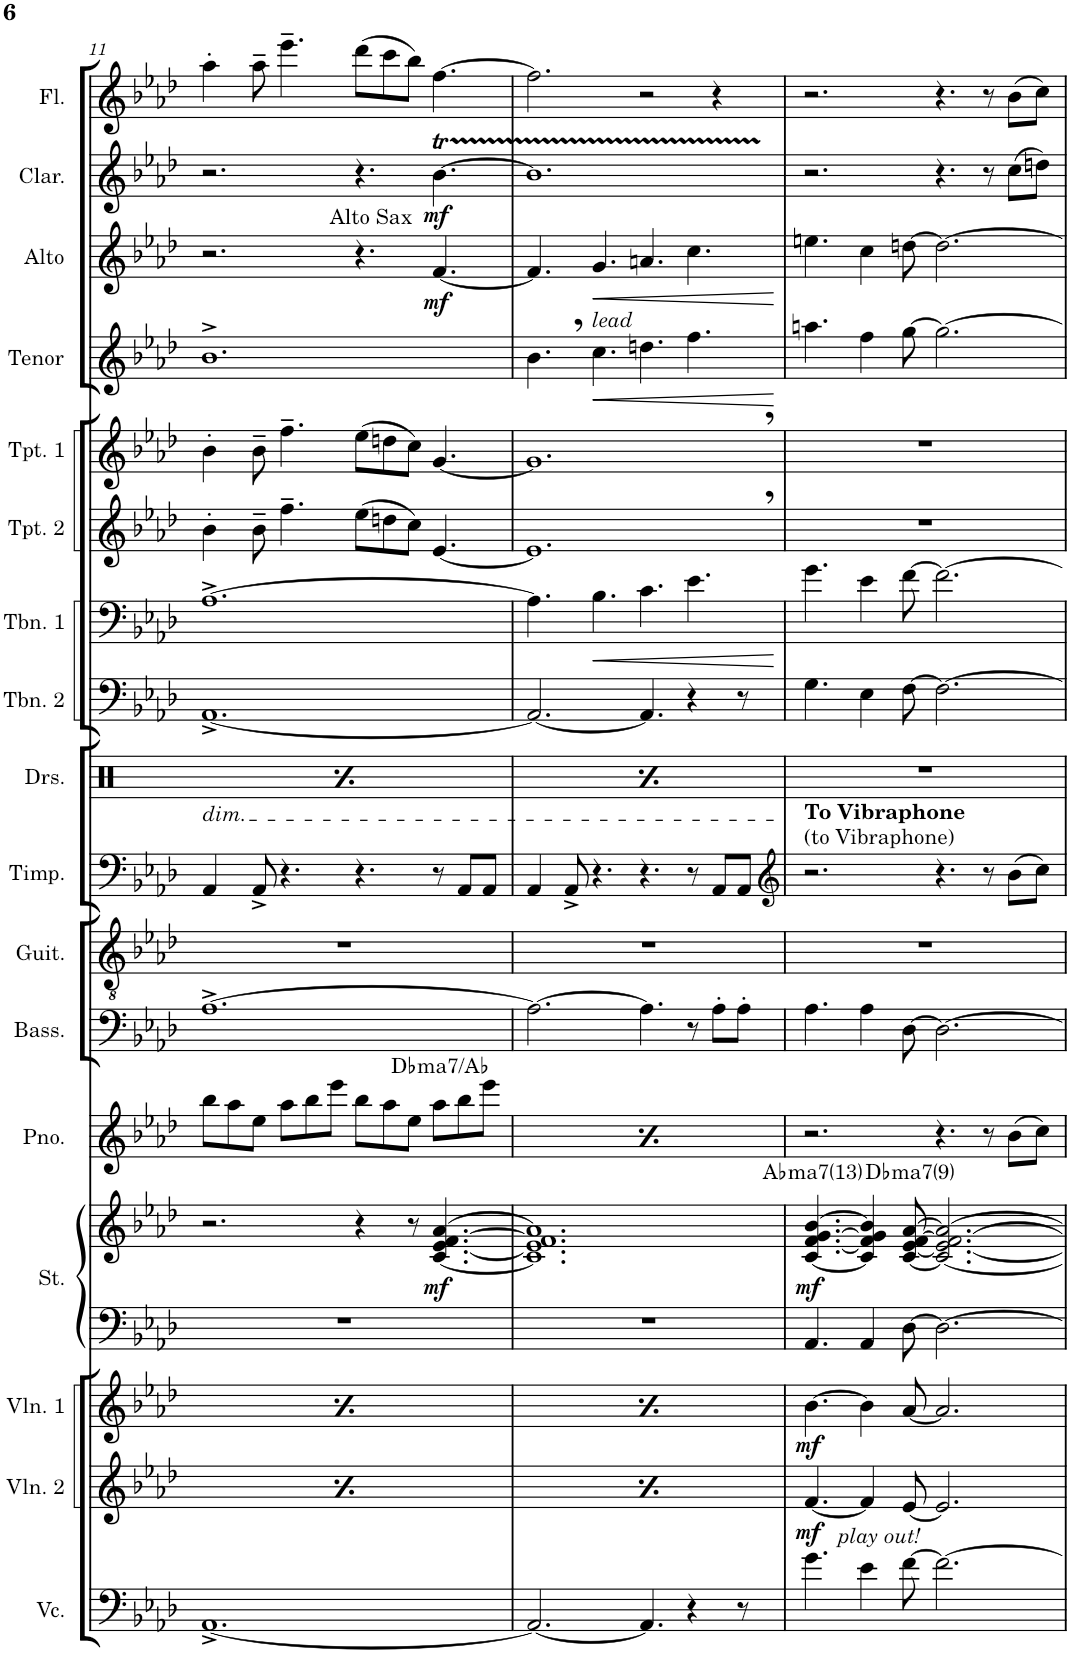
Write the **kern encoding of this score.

**kern	**kern	**dynam	**kern	**dynam	**kern	**kern	**dynam	**harte	**kern	**harte	**kern	**kern	**kern	**kern	**kern	**kern	**dynam	**kern	**kern	**kern	**dynam	**kern	**dynam	**kern	**dynam	**kern
*part17	*part16	*part16	*part15	*part15	*part14	*part14	*part14	*part14	*part13	*part13	*part12	*part11	*part10	*part9	*part8	*part7	*part7	*part6	*part5	*part4	*part4	*part3	*part3	*part2	*part2	*part1
*staff18	*staff17	*staff17	*staff16	*staff16	*staff15	*staff14	*staff14/15	*	*staff13	*	*staff12	*staff11	*staff10	*staff9	*staff8	*staff7	*staff7	*staff6	*staff5	*staff4	*staff4	*staff3	*staff3	*staff2	*staff2	*staff1
*I"Violoncello	*I"Violin 2	*	*I"Violin 1	*	*I"Piano 2	*	*	*	*I"Piano 1	*	*I"Acoustic Bass	*I"Guitar	*I"Percussion	*I"Drumset	*I"Trombone 2	*I"Trombone 1	*	*I"Trumpet 2	*I"Trumpet 1	*I"REED 4 (Tenor Sax)	*	*I"REED 3 (Alto Sax, Flute)	*	*I"REED 2 (Clarinet)	*	*I"REED 1 (Flute, Bari Sax)
*I'Vc.	*I'Vln. 2	*	*I'Vln. 1	*	*I'Pno. 2	*	*	*	*I'Pno. 1	*	*I'Bass.	*I'Guit.	*I'Perc.	*I'Drs.	*I'Tbn. 2	*I'Tbn. 1	*	*I'Tpt. 2	*I'Tpt. 1	*I'Tenor	*	*I'Alto	*	*I'Clar.	*	*I'Fl.
!!LO:PB:g=z
*clefF4	*clefG2	*	*clefG2	*	*clefF4	*clefG2	*	*	*clefG2	*	*clefF4	*clefGv2	*clefF4	*clefX	*clefF4	*clefF4	*	*clefG2	*clefG2	*clefG2	*	*clefG2	*	*clefG2	*	*clefG2
*	*	*	*	*	*	*	*	*	*	*	*Trd7c12	*	*	*	*	*	*	*Trd1c2	*Trd1c2	*Trd8c14	*	*Trd5c9	*	*Trd1c2	*	*
*k[b-e-a-d-]	*k[b-e-a-d-]	*	*k[b-e-a-d-]	*	*k[b-e-a-d-]	*k[b-e-a-d-]	*	*	*k[b-e-a-d-]	*	*k[b-e-a-d-]	*k[b-e-a-d-]	*k[b-e-a-d-]	*k[]	*k[b-e-a-d-]	*k[b-e-a-d-]	*	*k[b-e-a-d-]	*k[b-e-a-d-]	*k[b-e-a-d-]	*	*k[b-e-a-d-]	*	*k[b-e-a-d-]	*	*k[b-e-a-d-]
*M12/8	*M12/8	*	*M12/8	*	*M12/8	*M12/8	*	*	*M12/8	*	*M12/8	*M12/8	*M12/8	*M12/8	*M12/8	*M12/8	*	*M12/8	*M12/8	*M12/8	*	*M12/8	*	*M12/8	*	*M12/8
=11	=11	=11	=11	=11	=11	=11	=11	=11	=11	=11	=11	=11	=11	=11	=11	=11	=11	=11	=11	=11	=11	=11	=11	=11	=11	=11
!	!	!	!	!	!	!	!	!	!	!	!	!	!	!LO:TX:a:t=Triangle	!	!	!	!	!	!	!	!	!	!	!	!
!	!	!	!LO:TX:a:t=arco	!	!	!	!	!	!	!	!	!	!	!	!	!	!	!	!	!	!	!	!	!	!	!
!	!LO:TX:a:t=arco	!	!	!	!	!	!	!	!	!	!	!	!	!	!	!	!	!	!	!	!	!	!	!	!	!
!	!	!	!	!	!	!	!	!	!	!	!	!	!	!LO:N:head=diamond	!	!	!	!	!	!	!	!	!	!	!	!
[1.AA-^	(8bb-\L	.	(8bb-\L	.	1.r	2.r	.	.	8bb-\L	.	[1.A-^	1.r	4RAA/	8Ree^/L	[1.AA-^	[1.A-^	.	4b-'\	4b-'\	1.b-^	.	2.r	.	2.r	.	4aa-'\
!	!	!	!	!	!	!	!	!	!	!	!	!	!	!LO:N:head=diamond	!	!	!	!	!	!	!	!	!	!	!	!
.	8aa-\	.	8aa-\	.	.	.	.	.	8aa-\	.	.	.	.	8Ree/	.	.	.	.	.	.	.	.	.	.	.	.
!	!	!	!	!	!	!	!	!	!	!	!	!	!	!LO:N:head=diamond	!	!	!	!	!	!	!	!	!	!	!	!
.	8ee-\J)	.	8ee-\J)	.	.	.	.	.	8ee-\J	.	.	.	8RAA^/	8Ree/J	.	.	.	8b-~\	8b-~\	.	.	.	.	.	.	8aa-~\
!	!	!	!	!	!	!	!	!	!	!	!	!	!	!LO:N:head=diamond	!	!	!	!	!	!	!	!	!	!	!	!
.	(8aa-\L	.	(8aa-\L	.	.	.	.	.	8aa-\L	.	.	.	4.r	8Ree^/L	.	.	.	4.ff~\	4.ff~\	.	.	.	.	.	.	4.eee-~\
!	!	!	!	!	!	!	!	!	!	!	!	!	!	!LO:N:head=diamond	!	!	!	!	!	!	!	!	!	!	!	!
.	8bb-\	.	8bb-\	.	.	.	.	.	8bb-\	.	.	.	.	8Ree/	.	.	.	.	.	.	.	.	.	.	.	.
!	!	!	!	!	!	!	!	!	!	!	!	!	!	!LO:N:head=diamond	!	!	!	!	!	!	!	!	!	!	!	!
.	8eee-\J)	.	8eee-\J)	.	.	.	.	.	8eee-\J	.	.	.	.	8Ree/J	.	.	.	.	.	.	.	.	.	.	.	.
!	!	!	!	!	!	!	!	!	!	!	!	!	!	!	!	!	!	!	!	!	!	!LO:TX:a:t=Alto Sax	!	!	!	!
!	!	!	!	!	!	!	!	!	!	!	!	!	!	!LO:N:head=diamond	!	!	!	!	!	!	!	!	!	!	!	!
.	(8bb-\L	.	(8bb-\L	.	.	4r	.	.	8bb-\L	.	.	.	4.r	8Ree^/L	.	.	.	(8ee-\L	(8ee-\L	.	.	4.r	.	4.r	.	(8ddd-\L
!	!	!	!	!	!	!	!	!	!	!	!	!	!	!LO:N:head=diamond	!	!	!	!	!	!	!	!	!	!	!	!
.	8aa-\	.	8aa-\	.	.	.	.	.	8aa-\	.	.	.	.	8Ree/	.	.	.	8ddn\	8ddn\	.	.	.	.	.	.	8ccc\
!	!	!	!	!	!	!	!	!	!	!	!	!	!	!LO:N:head=diamond	!	!	!	!	!	!	!	!	!	!	!	!
.	8ee-\J)	.	8ee-\J)	.	.	8r	.	.	8ee-\J	.	.	.	.	8Ree/J	.	.	.	8cc\J)	8cc\J)	.	.	.	.	.	.	8bb-\J)
!	!	!	!	!	!	!	!LO:DY:b	!	!	!LO:H:kt=ma7	!	!	!	!LO:N:head=diamond	!	!	!	!	!	!	!	!	!LO:DY:b	!	!LO:DY:b	!
.	(8aa-\L	.	(8aa-\L	.	.	[4.c/ [4.e-/ [4.f/ [4.a-/	mf	.	8aa-\L	Db:maj7/5	.	.	8r	8Ree^/L	.	.	.	[4.e-/	[4.g/	.	.	[4.f/	mf	[4.b-T\	mf	[4.ff\
!	!	!	!	!	!	!	!	!	!	!	!	!	!	!LO:N:head=diamond	!	!	!	!	!	!	!	!	!	!	!	!
.	8bb-\	.	8bb-\	.	.	.	.	.	8bb-\	.	.	.	8RAA/L	8Ree/	.	.	.	.	.	.	.	.	.	.	.	.
!	!	!	!	!	!	!	!	!	!	!	!	!	!	!LO:N:head=diamond	!	!	!	!	!	!	!	!	!	!	!	!
*	*	*	*	*	*	*	*	*	*	*	*	*	*	*tremolo	*	*	*	*	*	*	*	*	*	*	*	*
.	8eee-\J)	.	8eee-\J)	.	.	.	.	.	8eee-\J	.	.	.	8RAA/J	64Ree/	.	.	.	.	.	.	.	.	.	.	.	.
.	.	.	.	.	.	.	.	.	.	.	.	.	.	64Ree/	.	.	.	.	.	.	.	.	.	.	.	.
.	.	.	.	.	.	.	.	.	.	.	.	.	.	64Ree/	.	.	.	.	.	.	.	.	.	.	.	.
.	.	.	.	.	.	.	.	.	.	.	.	.	.	64Ree/	.	.	.	.	.	.	.	.	.	.	.	.
.	.	.	.	.	.	.	.	.	.	.	.	.	.	64Ree/	.	.	.	.	.	.	.	.	.	.	.	.
.	.	.	.	.	.	.	.	.	.	.	.	.	.	64Ree/	.	.	.	.	.	.	.	.	.	.	.	.
.	.	.	.	.	.	.	.	.	.	.	.	.	.	64Ree/	.	.	.	.	.	.	.	.	.	.	.	.
.	.	.	.	.	.	.	.	.	.	.	.	.	.	64Ree/JJJJ	.	.	.	.	.	.	.	.	.	.	.	.
*	*	*	*	*	*	*	*	*	*	*	*	*	*	*Xtremolo	*	*	*	*	*	*	*	*	*	*	*	*
=12	=12	=12	=12	=12	=12	=12	=12	=12	=12	=12	=12	=12	=12	=12	=12	=12	=12	=12	=12	=12	=12	=12	=12	=12	=12	=12
!	!	!	!	!	!	!	!	!	!	!	!	!	!	!LO:TX:a:t=Triangle	!	!	!	!	!	!	!	!	!	!	!	!
!	!	!	!LO:TX:a:t=arco	!	!	!	!	!	!	!	!	!	!	!	!	!	!	!	!	!	!	!	!	!	!	!
!	!LO:TX:a:t=arco	!	!	!	!	!	!	!	!	!	!	!	!	!	!	!	!	!	!	!	!	!	!	!	!	!
!	!	!	!	!	!	!	!	!	!	!	!	!	!	!LO:N:head=diamond	!	!	!	!	!	!	!	!	!	!	!	!
2.AA-/_	(8bb-\L	.	(8bb-\L	.	1.r	1.c] 1.e-] 1.f] 1.a-]	.	.	8bb-\L	.	2.A-\_	1.r	4RAA/	8Ree^/L	2.AA-/_	4.A-\]	.	1.e-,]	1.g,]	4.b-,\	.	4.f/]	.	1.b-TTT]	.	2.ff\]
!	!	!	!	!	!	!	!	!	!	!	!	!	!	!LO:N:head=diamond	!	!	!	!	!	!	!	!	!	!	!	!
.	8aa-\	.	8aa-\	.	.	.	.	.	8aa-\	.	.	.	.	8Ree/	.	.	.	.	.	.	.	.	.	.	.	.
!	!	!	!	!	!	!	!	!	!	!	!	!	!	!LO:N:head=diamond	!	!	!	!	!	!	!	!	!	!	!	!
.	8ee-\J)	.	8ee-\J)	.	.	.	.	.	8ee-\J	.	.	.	8RAA^/	8Ree/J	.	.	.	.	.	.	.	.	.	.	.	.
!	!	!	!	!	!	!	!	!	!	!	!	!	!	!	!	!	!	!	!	!LO:TX:a:i:t=lead	!	!	!	!	!	!
!	!	!	!	!	!	!	!	!	!	!	!	!	!	!LO:N:head=diamond	!	!	!LO:HP:b	!	!	!	!LO:HP:b	!	!LO:HP:b	!	!	!
.	(8aa-\L	.	(8aa-\L	.	.	.	.	.	8aa-\L	.	.	.	4.r	8Ree^/L	.	4.B-\	<	.	.	4.cc\	<	4.g/	<	.	.	.
!	!	!	!	!	!	!	!	!	!	!	!	!	!	!LO:N:head=diamond	!	!	!	!	!	!	!	!	!	!	!	!
.	8bb-\	.	8bb-\	.	.	.	.	.	8bb-\	.	.	.	.	8Ree/	.	.	.	.	.	.	.	.	.	.	.	.
!	!	!	!	!	!	!	!	!	!	!	!	!	!	!LO:N:head=diamond	!	!	!	!	!	!	!	!	!	!	!	!
.	8eee-\J)	.	8eee-\J)	.	.	.	.	.	8eee-\J	.	.	.	.	8Ree/J	.	.	.	.	.	.	.	.	.	.	.	.
!	!	!	!	!	!	!	!	!	!	!	!	!	!	!LO:N:head=diamond	!	!	!	!	!	!	!	!	!	!	!	!
4.AA-/]	(8bb-\L	.	(8bb-\L	.	.	.	.	.	8bb-\L	.	4.A-\]	.	4.r	8Ree^/L	4.AA-/]	4.c\	.	.	.	4.ddn\	.	4.an/	.	.	.	2r
!	!	!	!	!	!	!	!	!	!	!	!	!	!	!LO:N:head=diamond	!	!	!	!	!	!	!	!	!	!	!	!
.	8aa-\	.	8aa-\	.	.	.	.	.	8aa-\	.	.	.	.	8Ree/	.	.	.	.	.	.	.	.	.	.	.	.
!	!	!	!	!	!	!	!	!	!	!	!	!	!	!LO:N:head=diamond	!	!	!	!	!	!	!	!	!	!	!	!
.	8ee-\J)	.	8ee-\J)	.	.	.	.	.	8ee-\J	.	.	.	.	8Ree/J	.	.	.	.	.	.	.	.	.	.	.	.
!	!	!	!	!	!	!	!	!	!	!LO:H:kt=ma7	!	!	!	!LO:N:head=diamond	!	!	!	!	!	!	!	!	!	!	!	!
4r	(8aa-\L	.	(8aa-\L	.	.	.	.	.	8aa-\L	Db:maj7/5	8r	.	8r	8Ree^/L	4r	4.e-\	.	.	.	4.ff\	.	4.cc\	.	.	.	.
!	!	!	!	!	!	!	!	!	!	!	!	!	!	!LO:N:head=diamond	!	!	!	!	!	!	!	!	!	!	!	!
.	8bb-\	.	8bb-\	.	.	.	.	.	8bb-\	.	8A-'\L	.	8RAA/L	8Ree/	.	.	.	.	.	.	.	.	.	.	.	4r
!	!	!	!	!	!	!	!	!	!	!	!	!	!	!LO:N:head=diamond	!	!	!	!	!	!	!	!	!	!	!	!
*	*	*	*	*	*	*	*	*	*	*	*	*	*	*tremolo	*	*	*	*	*	*	*	*	*	*	*	*
8r	8eee-\J)	.	8eee-\J)	.	.	.	.	.	8eee-\J	.	8A-'\J	.	8RAA/J	64Ree/	8r	.	.	.	.	.	.	.	.	.	.	.
.	.	.	.	.	.	.	.	.	.	.	.	.	.	64Ree/	.	.	.	.	.	.	.	.	.	.	.	.
.	.	.	.	.	.	.	.	.	.	.	.	.	.	64Ree/	.	.	.	.	.	.	.	.	.	.	.	.
.	.	.	.	.	.	.	.	.	.	.	.	.	.	64Ree/	.	.	.	.	.	.	.	.	.	.	.	.
.	.	.	.	.	.	.	.	.	.	.	.	.	.	64Ree/	.	.	.	.	.	.	.	.	.	.	.	.
.	.	.	.	.	.	.	.	.	.	.	.	.	.	64Ree/	.	.	.	.	.	.	.	.	.	.	.	.
.	.	.	.	.	.	.	.	.	.	.	.	.	.	64Ree/	.	.	.	.	.	.	.	.	.	.	.	.
.	.	.	.	.	.	.	.	.	.	.	.	.	.	64Ree/JJJJ	.	.	.	.	.	.	.	.	.	.	.	.
*	*	*	*	*	*	*	*	*	*	*	*	*	*	*Xtremolo	*	*	*	*	*	*	*	*	*	*	*	*
.	.	.	.	.	.	.	.	.	.	.	.	.	.	.	.	.	[	.	.	.	[	.	[	.	.	.
=13	=13	=13	=13	=13	=13	=13	=13	=13	=13	=13	=13	=13	=13	=13	=13	=13	=13	=13	=13	=13	=13	=13	=13	=13	=13	=13
*	*	*	*	*	*	*	*	*	*	*	*	*	*clefG2	*	*	*	*	*	*	*	*	*	*	*	*	*
!	!	!	!	!	!	!	!	!	!	!	!	!	!LO:TX:a:B:t=To Vibraphone	!	!	!	!	!	!	!	!	!	!	!	!	!
!	!	!	!	!	!	!	!	!	!	!	!	!	!LO:TX:a:t=(to Vibraphone)	!	!	!	!	!	!	!	!	!	!	!	!	!
!LO:TX:a:i:t=play out!	!	!	!	!	!	!	!	!	!	!	!	!	!	!	!	!	!	!	!	!	!	!	!	!	!	!
!	!	!LO:DY:b	!	!LO:DY:b	!	!	!LO:DY:b	!LO:H:kt=ma7	!	!	!	!	!	!	!	!	!	!	!	!	!	!	!	!	!	!
4.g\	[4.f/	mf	[4.b-\	mf	4.AA-/	[4.c/ [4.f/ [4.g/ [4.b-/	mf	Ab:maj7(13)	2.r	.	4.A-\	1.r	2.r	1.r	4.G\	4.g\	.	1.r	1.r	4.aan\	.	4.een\	.	2.r	.	2.r
4e-\	4f/]	.	4b-\]	.	4AA-/	4c/] 4f/] 4g/] 4b-/]	.	.	.	.	4A-\	.	.	.	4E-\	4e-\	.	.	.	4ff\	.	4cc\	.	.	.	.
!	!	!	!	!	!	!	!	!LO:H:kt=ma7	!	!	!	!	!	!	!	!	!	!	!	!	!	!	!	!	!	!
[8f\	[8e-/	.	[8a-/	.	[8D-\	[8c/ [8e-/ [8f/ [8a-/	.	Db:maj7(9)	.	.	[8D-\	.	.	.	[8F\	[8f\	.	.	.	[8gg\	.	[8ddn\	.	.	.	.
2.f\_	2.e-/]	.	2.a-/]	.	2.D-\_	2.c/_ 2.e-/_ 2.f/_ 2.a-/_	.	.	4.r	.	2.D-\_	.	4.r	.	2.F\_	2.f\_	.	.	.	2.gg\_	.	2.dd\_	.	4.r	.	4.r
.	.	.	.	.	.	.	.	.	8r	.	.	.	8r	.	.	.	.	.	.	.	.	.	.	8r	.	8r
.	.	.	.	.	.	.	.	.	(8b-\L	.	.	.	(8R\L	.	.	.	.	.	.	.	.	.	.	(8cc\L	.	(8b-\L
.	.	.	.	.	.	.	.	.	8cc\J)	.	.	.	8Rcc\J)	.	.	.	.	.	.	.	.	.	.	8ddn\J)	.	8cc\J)
=	=	=	=	=	=	=	=	=	=	=	=	=	=	=	=	=	=	=	=	=	=	=	=	=	=	=
*-	*-	*-	*-	*-	*-	*-	*-	*-	*-	*-	*-	*-	*-	*-	*-	*-	*-	*-	*-	*-	*-	*-	*-	*-	*-	*-
